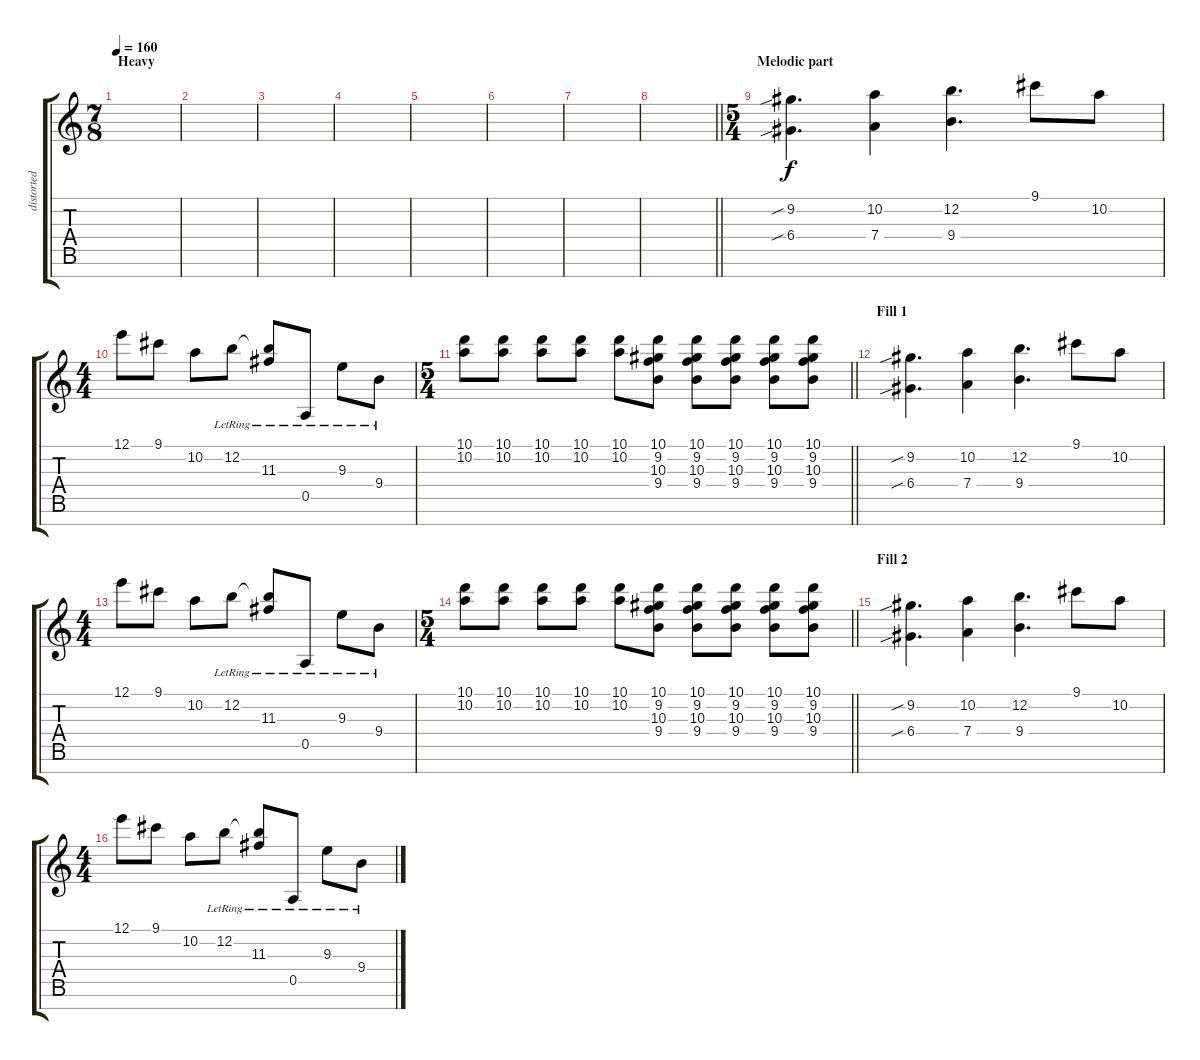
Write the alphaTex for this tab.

\track ("distorted guitar 2" "distorted ") {instrument distortionguitar}
\staff {score tabs}
\tuning (E4 B3 G3 D3 A2 E2 B1) {hide}
\ts (7 8)
\section ("" "Heavy")
\tempo 160
\clef g2
\ks c
|
|
|
|
|
|
|
\barLineRight lightlight
|
\ts (5 4)
\section ("" "Melodic part")
(9.2{sib} 6.4{sib}).4{d volume 11} (10.2 7.4).4 (12.2 9.4).4{d} 9.1.8 10.2.8 |
\ts (4 4)
12.1.8 9.1.8 10.2.8 12.2{lr}.8 (12.2{t} 11.3{lr}).8 0.5{lr}.8 9.3{lr}.8 9.4{lr}.8 |
\ts (5 4)
\barLineRight lightlight
(10.1 10.2).8 (10.1 10.2).8 (10.1 10.2).8 (10.1 10.2).8 (10.1 10.2).8 (10.1 9.2 10.3 9.4).8 (10.1 9.2 10.3 9.4).8 (10.1 9.2 10.3 9.4).8 (10.1 9.2 10.3 9.4).8 (10.1 9.2 10.3 9.4).8 |
\section ("" "Fill 1")
(9.2{sib} 6.4{sib}).4{d volume 11} (10.2 7.4).4 (12.2 9.4).4{d} 9.1.8 10.2.8 |
\ts (4 4)
12.1.8 9.1.8 10.2.8 12.2{lr}.8 (12.2{t} 11.3{lr}).8 0.5{lr}.8 9.3{lr}.8 9.4{lr}.8 |
\ts (5 4)
\barLineRight lightlight
(10.1 10.2).8 (10.1 10.2).8 (10.1 10.2).8 (10.1 10.2).8 (10.1 10.2).8 (10.1 9.2 10.3 9.4).8 (10.1 9.2 10.3 9.4).8 (10.1 9.2 10.3 9.4).8 (10.1 9.2 10.3 9.4).8 (10.1 9.2 10.3 9.4).8 |
\section ("" "Fill 2")
(9.2{sib} 6.4{sib}).4{d volume 11} (10.2 7.4).4 (12.2 9.4).4{d} 9.1.8 10.2.8 |
\ts (4 4)
12.1.8 9.1.8 10.2.8 12.2{lr}.8 (12.2{t} 11.3{lr}).8 0.5{lr}.8 9.3{lr}.8 9.4{lr}.8
